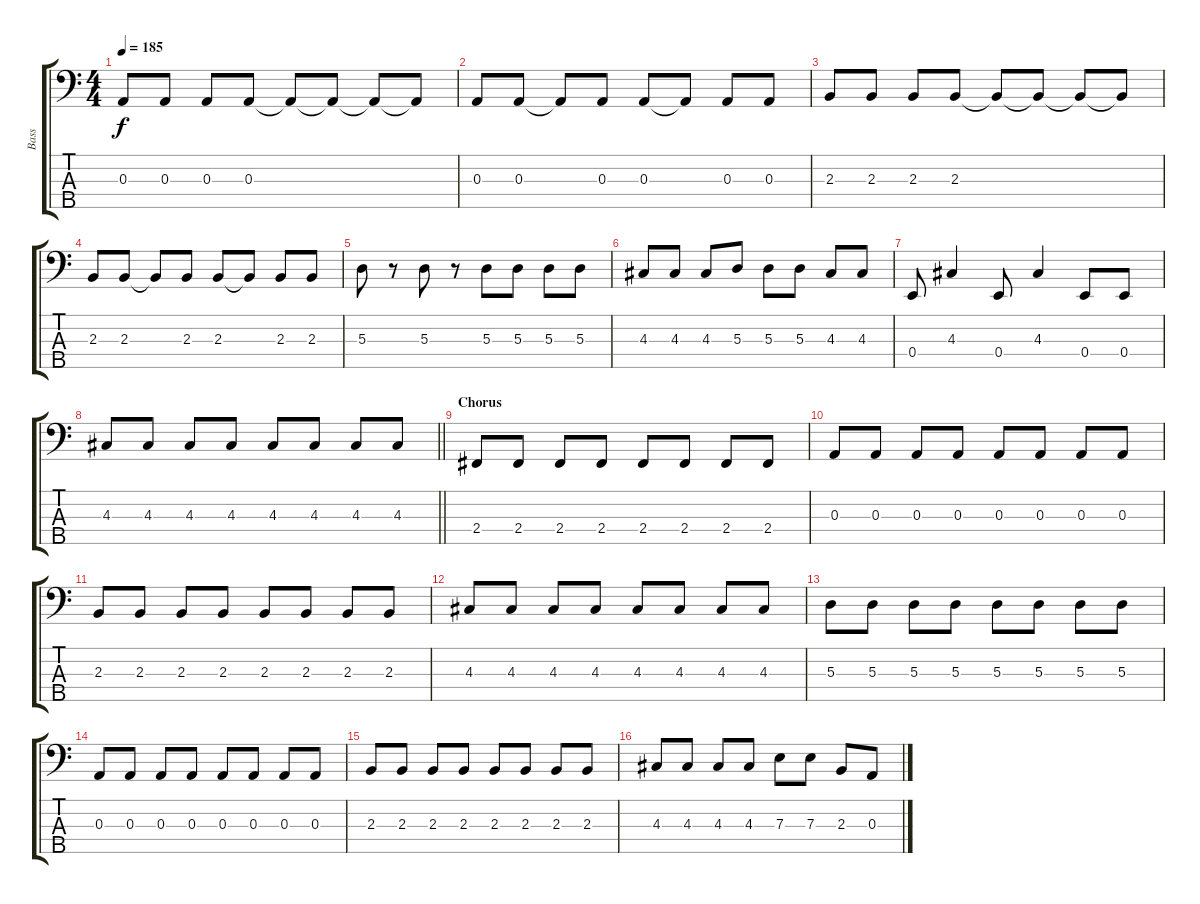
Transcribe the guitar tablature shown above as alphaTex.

\track ("Bass" "Bass") {instrument electricbassfinger}
\staff {score tabs}
\tuning (G2 D2 A1 E1 B0) {hide}
\ts (4 4)
\tempo 185
\clef f4
\ks c
0.3.8{dy f} 0.3.8 0.3.8 0.3.8 0.3{t}.8 0.3{t}.8 0.3{t}.8 0.3{t}.8 |
0.3.8 0.3.8 0.3{t}.8 0.3.8 0.3.8 0.3{t}.8 0.3.8 0.3.8 |
2.3.8 2.3.8 2.3.8 2.3.8 2.3{t}.8 2.3{t}.8 2.3{t}.8 2.3{t}.8 |
2.3.8 2.3.8 2.3{t}.8 2.3.8 2.3.8 2.3{t}.8 2.3.8 2.3.8 |
5.3.8 r.8 5.3.8 r.8 5.3.8 5.3.8 5.3.8 5.3.8 |
4.3.8 4.3.8 4.3.8 5.3.8 5.3.8 5.3.8 4.3.8 4.3.8 |
0.4.8 4.3.4 0.4.8 4.3.4 0.4.8 0.4.8 |
\barLineRight lightlight
4.3.8 4.3.8 4.3.8 4.3.8 4.3.8 4.3.8 4.3.8 4.3.8 |
\section ("" "Chorus")
2.4.8 2.4.8 2.4.8 2.4.8 2.4.8 2.4.8 2.4.8 2.4.8 |
0.3.8 0.3.8 0.3.8 0.3.8 0.3.8 0.3.8 0.3.8 0.3.8 |
2.3.8 2.3.8 2.3.8 2.3.8 2.3.8 2.3.8 2.3.8 2.3.8 |
4.3.8 4.3.8 4.3.8 4.3.8 4.3.8 4.3.8 4.3.8 4.3.8 |
5.3.8 5.3.8 5.3.8 5.3.8 5.3.8 5.3.8 5.3.8 5.3.8 |
0.3.8 0.3.8 0.3.8 0.3.8 0.3.8 0.3.8 0.3.8 0.3.8 |
2.3.8 2.3.8 2.3.8 2.3.8 2.3.8 2.3.8 2.3.8 2.3.8 |
4.3.8 4.3.8 4.3.8 4.3.8 7.3.8 7.3.8 2.3.8 0.3.8
